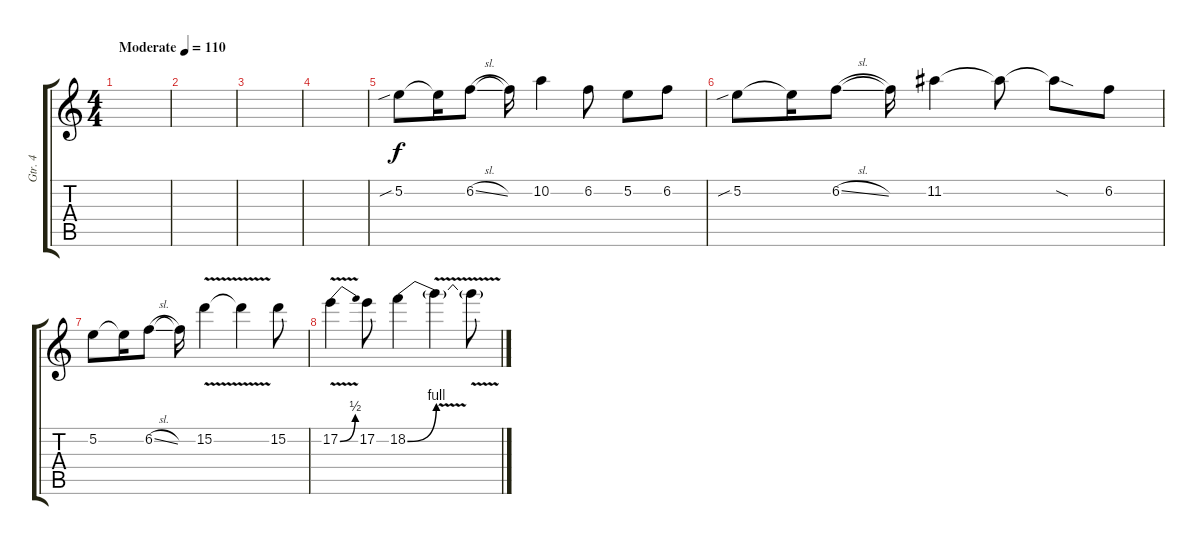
\track ("Gtr. 4" "Gtr. 4") {instrument distortionguitar}
\staff {score tabs}
\tuning (E4 B3 G3 D3 A2 D2) {hide}
\ts (4 4)
\tempo (110 "Moderate")
\clef g2
\ks c
|
|
|
|
5.2{sib}.8 5.2{t}.16 6.2{sl}.8 6.2{t}.16 10.2.4 6.2.8 5.2.8 6.2.8 |
5.2{sib}.8 5.2{t}.16 6.2{sl}.8 6.2{t}.16 11.2.4 11.2{t}.8 11.2{sod t}.8 6.2.8 |
5.2.8 5.2{t}.16 6.2{sl}.8 6.2{t}.16 15.2{v}.4 15.2{t}.4 15.2.8 |
17.2{be (bend 0 0 60 2) v}.4 17.2.8 18.2{be (bend 0 0 60 4)}.4 18.2{v t}.4 18.2{t}.8
